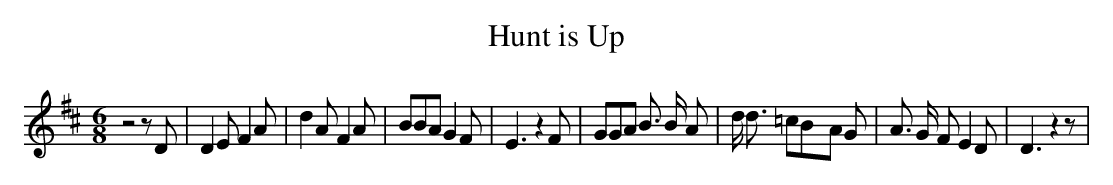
X:1
T:Hunt is Up
M:6/8
L:1/8
K:D
 z4 z D| D2 E F2 A| d2 A F2 A| BBA G2 F| E3 z2 F| GGA B3/2 B/2 A| d/2 d3/2 =cB-A G|\
 A3/2 G/2 F E2 D| D3 z2 z|
